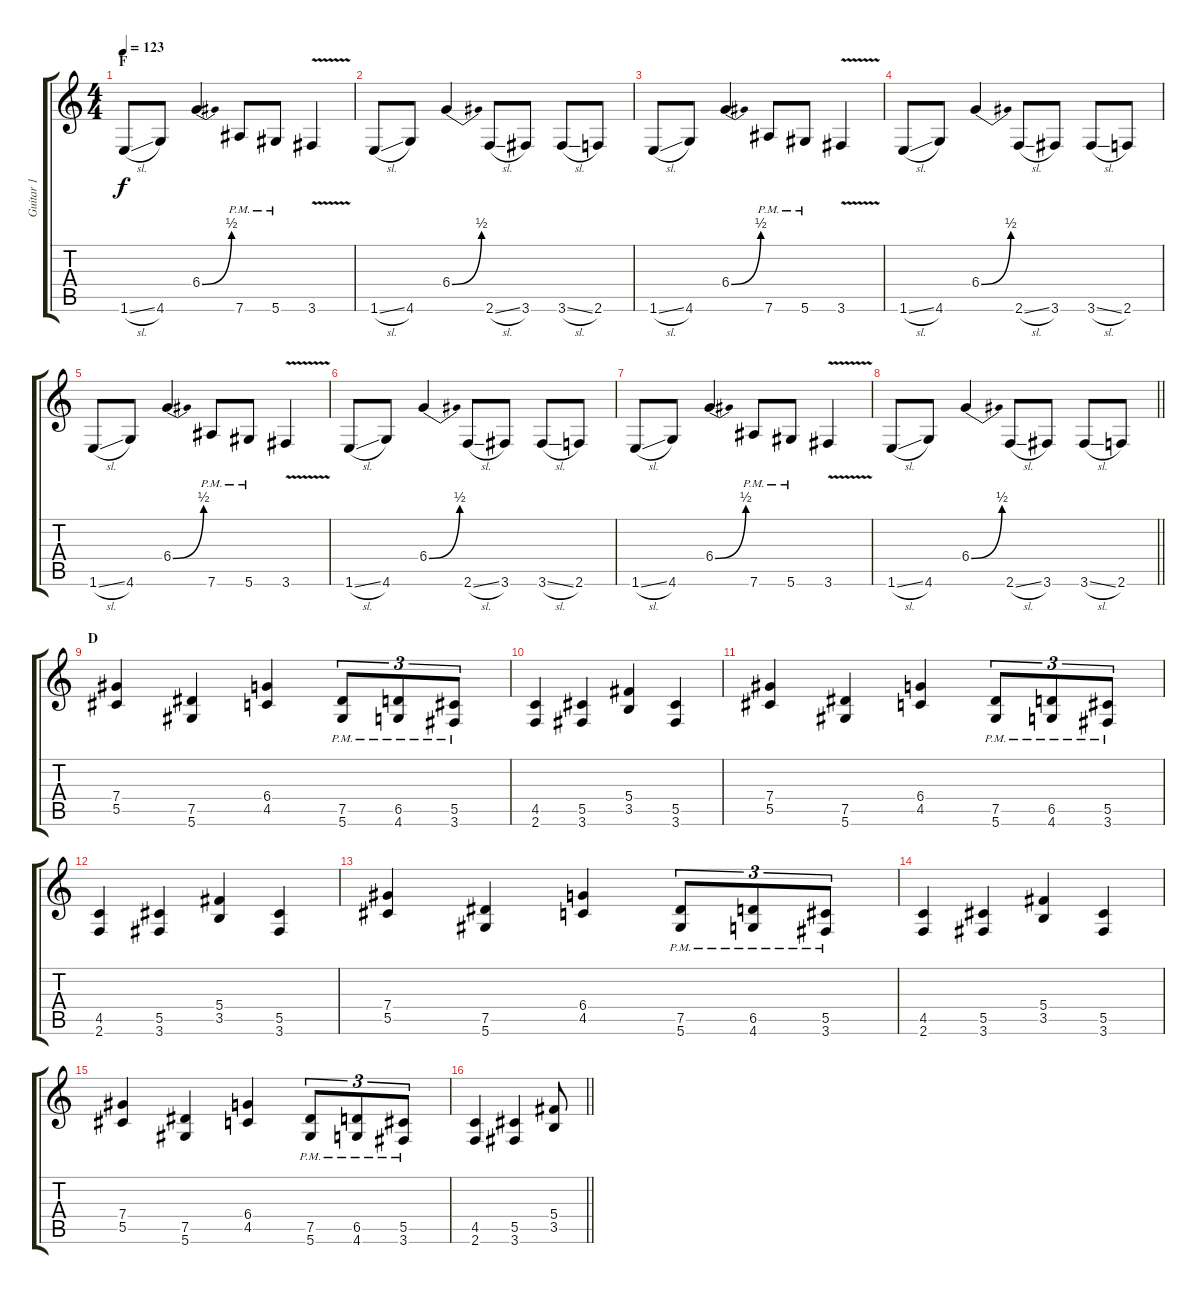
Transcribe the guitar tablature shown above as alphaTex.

\track ("Guitar 1" "Guitar 1") {instrument distortionguitar}
\staff {score tabs}
\tuning (Eb4 Bb3 Gb3 Db3 Ab2 Eb2) {hide}
\ts (4 4)
\section ("" "F")
\tempo 123
\clef g2
\ks c
1.6{sl}.8{dy f} 4.6.8 6.4{be (bend 0 0 60 2)}.4{instrument guitarharmonics} 7.6{pm}.8{instrument distortionguitar} 5.6{pm}.8 3.6{v}.4 |
1.6{sl}.8 4.6.8 6.4{be (bend 0 0 60 2)}.4{instrument guitarharmonics} 2.6{sl}.8{instrument distortionguitar} 3.6.8 3.6{sl}.8 2.6.8 |
1.6{sl}.8 4.6.8 6.4{be (bend 0 0 60 2)}.4{instrument guitarharmonics} 7.6{pm}.8{instrument distortionguitar} 5.6{pm}.8 3.6{v}.4 |
1.6{sl}.8 4.6.8 6.4{be (bend 0 0 60 2)}.4{instrument guitarharmonics} 2.6{sl}.8{instrument distortionguitar} 3.6.8 3.6{sl}.8 2.6.8 |
1.6{sl}.8 4.6.8 6.4{be (bend 0 0 60 2)}.4{instrument guitarharmonics} 7.6{pm}.8{instrument distortionguitar} 5.6{pm}.8 3.6{v}.4 |
1.6{sl}.8 4.6.8 6.4{be (bend 0 0 60 2)}.4{instrument guitarharmonics} 2.6{sl}.8{instrument distortionguitar} 3.6.8 3.6{sl}.8 2.6.8 |
1.6{sl}.8 4.6.8 6.4{be (bend 0 0 60 2)}.4{instrument guitarharmonics} 7.6{pm}.8{instrument distortionguitar} 5.6{pm}.8 3.6{v}.4 |
\barLineRight lightlight
1.6{sl}.8 4.6.8 6.4{be (bend 0 0 60 2)}.4{instrument guitarharmonics} 2.6{sl}.8{instrument distortionguitar} 3.6.8 3.6{sl}.8 2.6.8 |
\section ("" "D")
(7.4 5.5).4 (7.5 5.6).4 (6.4 4.5).4 (7.5{pm} 5.6{pm}).8{tu (3 2)} (6.5{pm} 4.6{pm}).8{tu (3 2)} (5.5{pm} 3.6{pm}).8{tu (3 2)} |
(4.5 2.6).4 (5.5 3.6).4 (5.4 3.5).4 (5.5 3.6).4 |
(7.4 5.5).4 (7.5 5.6).4 (6.4 4.5).4 (7.5{pm} 5.6{pm}).8{tu (3 2)} (6.5{pm} 4.6{pm}).8{tu (3 2)} (5.5{pm} 3.6{pm}).8{tu (3 2)} |
(4.5 2.6).4 (5.5 3.6).4 (5.4 3.5).4 (5.5 3.6).4 |
(7.4 5.5).4 (7.5 5.6).4 (6.4 4.5).4 (7.5{pm} 5.6{pm}).8{tu (3 2)} (6.5{pm} 4.6{pm}).8{tu (3 2)} (5.5{pm} 3.6{pm}).8{tu (3 2)} |
(4.5 2.6).4 (5.5 3.6).4 (5.4 3.5).4 (5.5 3.6).4 |
(7.4 5.5).4 (7.5 5.6).4 (6.4 4.5).4 (7.5{pm} 5.6{pm}).8{tu (3 2)} (6.5{pm} 4.6{pm}).8{tu (3 2)} (5.5{pm} 3.6{pm}).8{tu (3 2)} |
\barLineRight lightlight
(4.5 2.6).4 (5.5 3.6).4 (5.4 3.5).8
